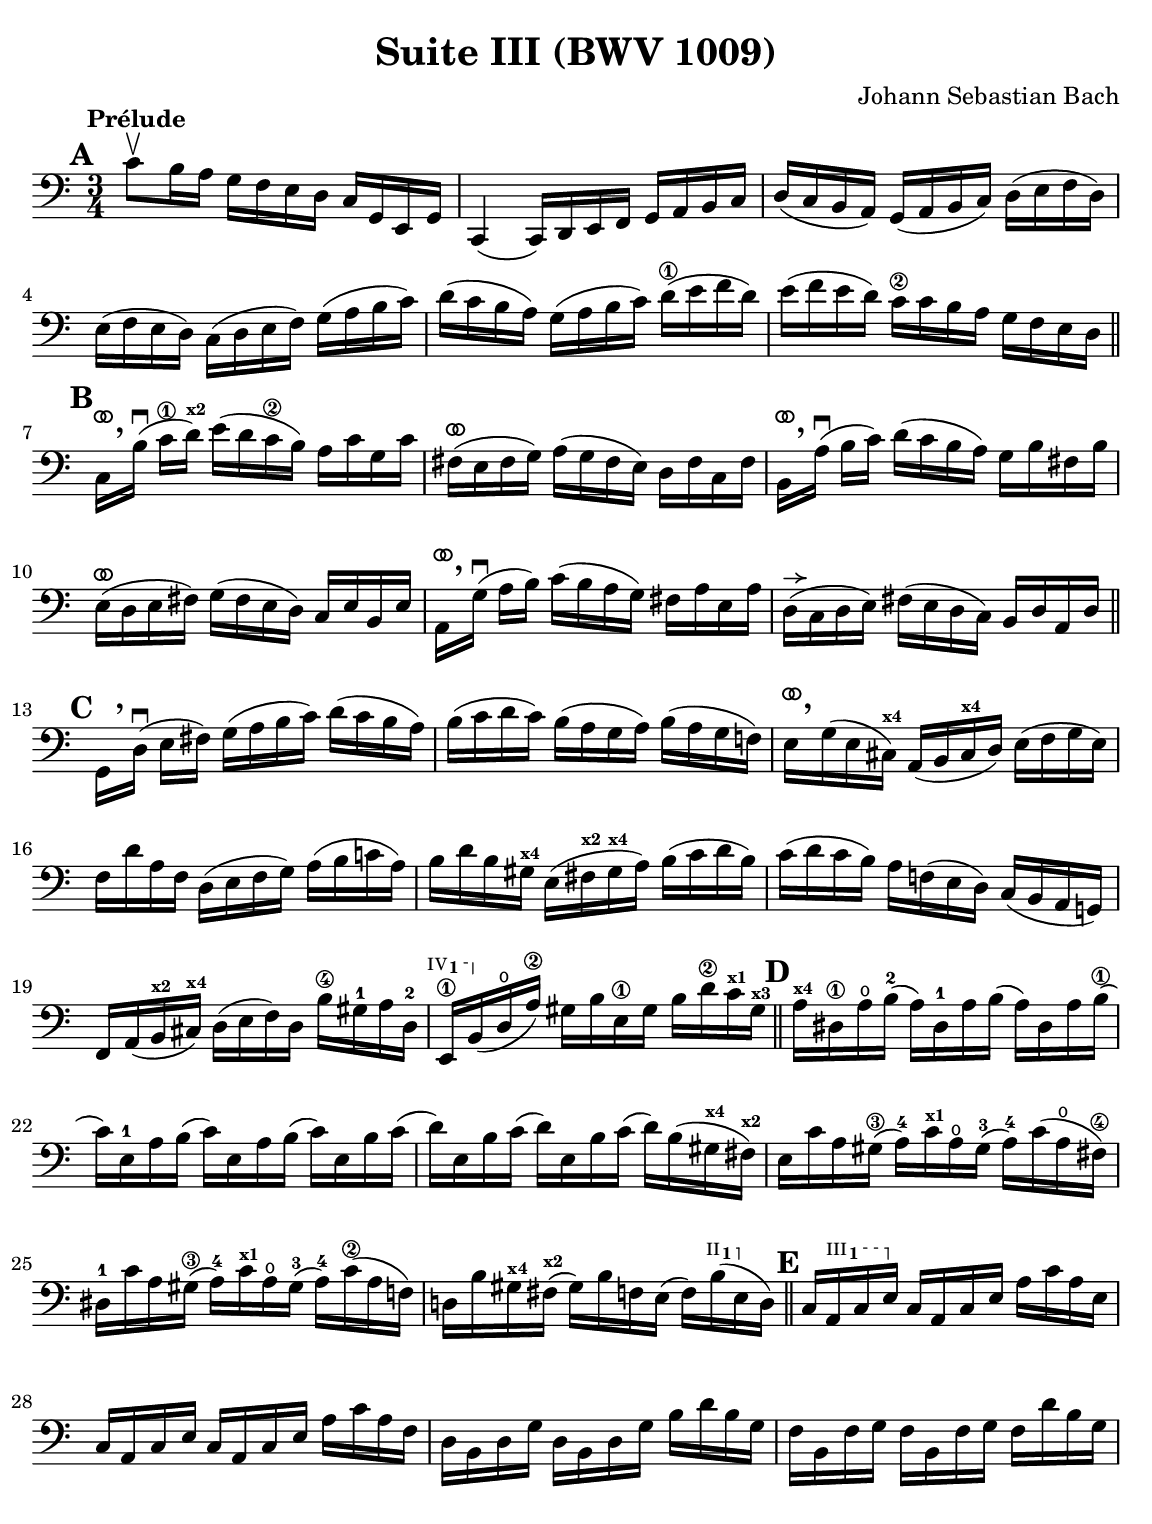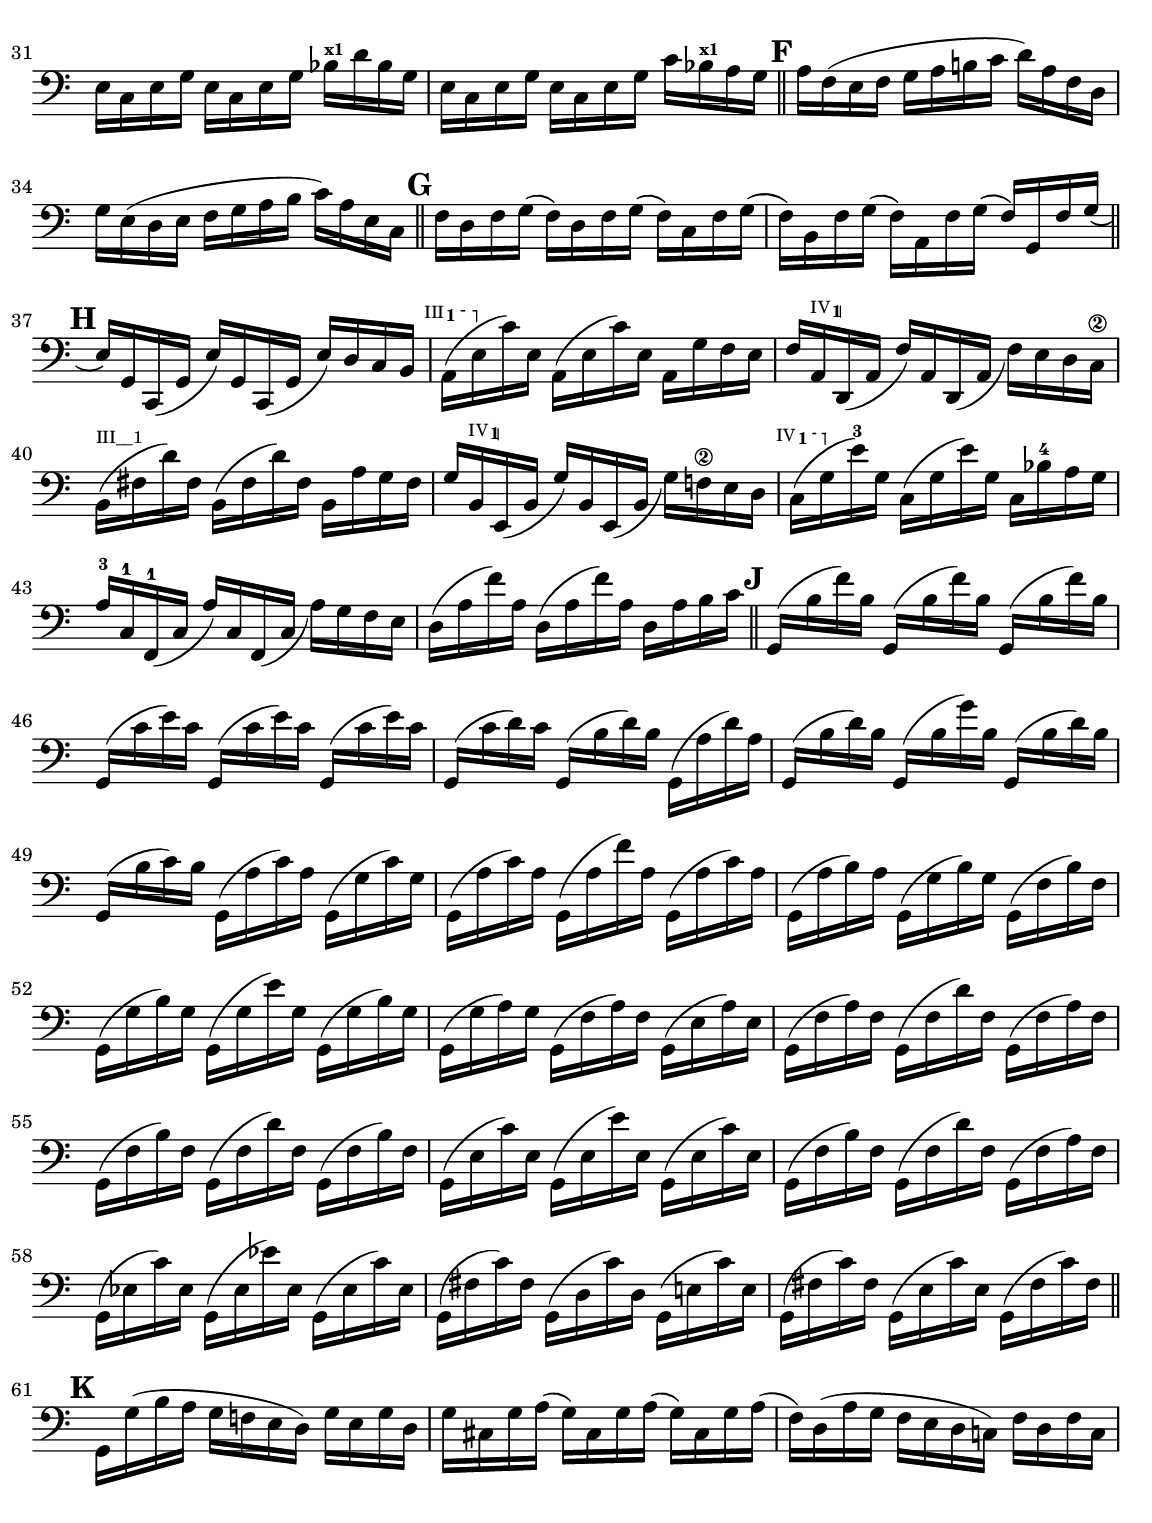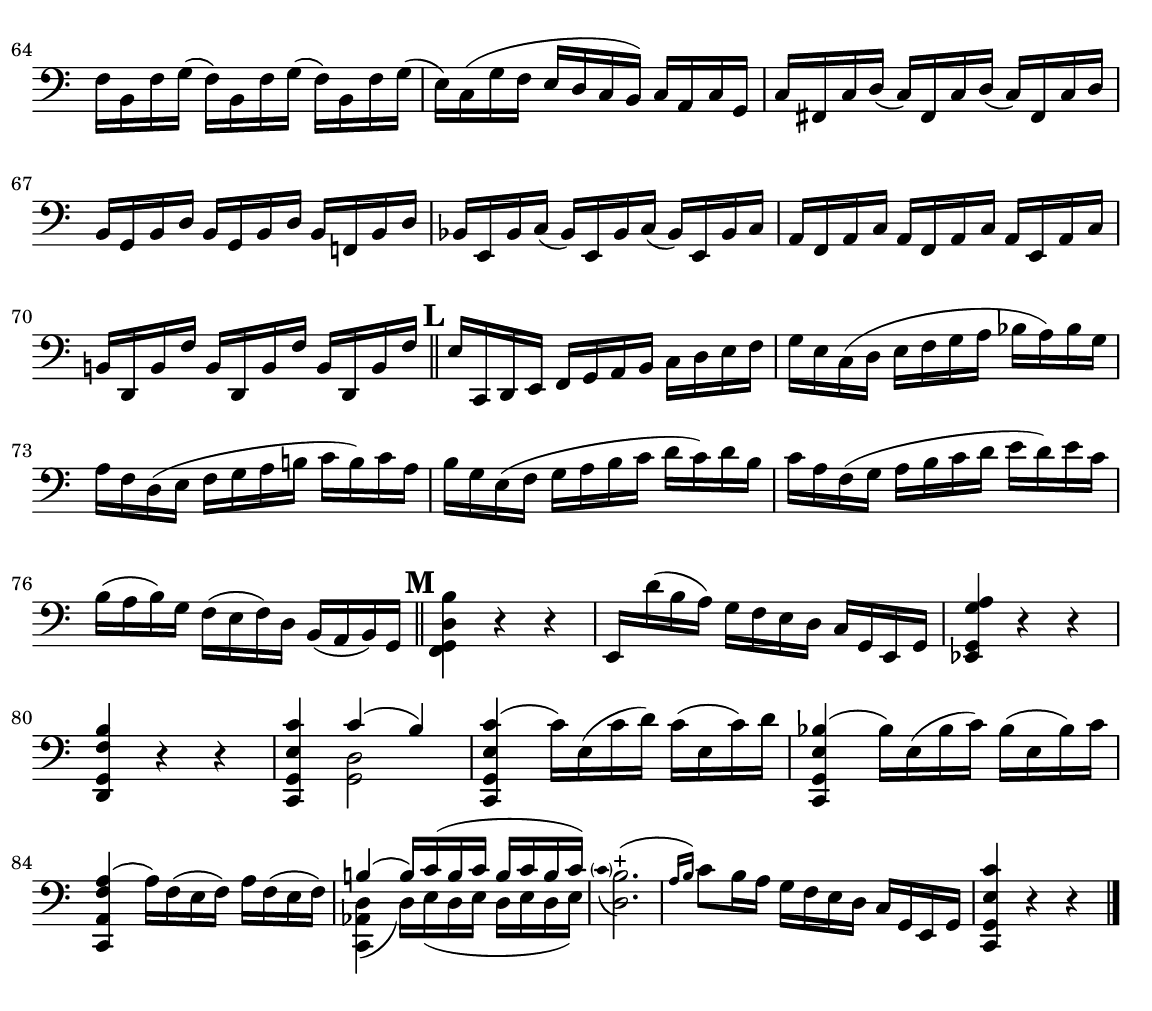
#(set-global-staff-size 21)

\version "2.18.2"

\header {
  title = "Suite III (BWV 1009)"
  composer = "Johann Sebastian Bach"
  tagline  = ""
}

\language "italiano"

% iPad Pro 12.9

\paper {
  paper-width  = 195\mm
  paper-height = 260\mm
  indent = #0
  page-count = #3
  line-width = #184
  print-page-number = ##f
  ragged-last-bottom = ##t
  ragged-bottom = ##f
%  ragged-last = ##t
}

% \phrasingSlurDashed
% \SlurDashed
% \slurSolid

allongerUne = \markup {
  \center-column {
    \combine
    \draw-line #'(-2 . 0)
    \arrow-head #X #RIGHT ##f
  }
}

ringsps = #"
  0.15 setlinewidth
  0.9 0.6 moveto
  0.4 0.6 0.5 0 361 arc
  stroke
  1.0 0.6 0.5 0 361 arc
  stroke
  "

vibrato = \markup {
  \with-dimensions #'(-0.2 . 1.6) #'(0 . 1.2)
  \postscript #ringsps
}

startModernBarre =
#(define-event-function (parser location fretnum partial)
   (number? number?)
    #{
      \tweak bound-details.left.text
        \markup
          \teeny \concat {
          #(format #f "~@r" fretnum)
          \hspace #.2
          \lower #.3 \small \bold \fontsize #-2 #(number->string partial)
          \hspace #.5
        }
      \tweak font-size -1
      \tweak font-shape #'upright
      \tweak style #'dashed-line
      \tweak dash-fraction #0.3
      \tweak dash-period #1
      \tweak bound-details.left.stencil-align-dir-y #0.35
      \tweak bound-details.left.padding 2.5 % was 0.25
      \tweak bound-details.left.attach-dir -1
      \tweak bound-details.left-broken.text ##f
      \tweak bound-details.left-broken.attach-dir -1
      %% adjust the numeric values to fit your needs:
      \tweak bound-details.left-broken.padding 0.5 %% was 1.5
      \tweak bound-details.right-broken.padding 0
      \tweak bound-details.right.padding 0.25
      \tweak bound-details.right.attach-dir 2
      \tweak bound-details.right-broken.text ##f
      \tweak bound-details.right.text
        \markup
          \with-dimensions #'(0 . 0) #'(-.3 . 0) %% was (0 . -1)
          \draw-line #'(0 . -1)
      \startTextSpan
   #})

stopBarre = \stopTextSpan

% Analysis brackets under the staff

\layout {
  \context {
    \Voice
    \consists "Horizontal_bracket_engraver"
  }
}

\score {
  \new Staff {
    \override Hairpin.to-barline = ##f
    \override Beam.auto-knee-gap = #2
    \override ParenthesesItem.padding = #0.1
    \override ParenthesesItem.font-size = #-1
    \override BreathingSign.text = \markup {
      \translate #'(-1.75 . 1.6)
      \musicglyph #"scripts.rcomma"
    }

    \tempo "Prélude"
    \time 3/4
    \key do \major
    \clef "bass"
    
      \mark \default
      do'8\upbow si16 la16 sol16 fa16 mi16 re16 do16 sol,16 mi,16 sol,16
    | do,4( do,16) re,16 mi,16 fa,16 sol,16 la,16 si,16 do16
    | re16( do16 si,16 la,16) sol,16( la,16 si,16 do16) re16( mi16 fa16 re16)
    | mi16( fa16 mi16 re16) do16( re16 mi16 fa16) sol16( la16 si16 do'16)
    | re'16( do'16 si16 la16) sol16( la16 si16 do'16) re'16(\1 mi'16 fa'16 re'16)
    | mi'16( fa'16 mi'16 re'16) do'16\2 do'16 si16 la16 sol16 fa16 mi16 re16
    \bar "||" \mark \default
      do16[^\vibrato \breathe si16]\downbow( do'16\1 re'16)^\markup{\teeny\bold x2} 
      mi'16( re'16 do'16\2 si16) la16 do'16 sol16 do'16
    | fad16(^\vibrato mi16 fad16 sol16) la16( sol16 fad16 mi16) re16 fad16 do16 fad16
    | si,16[^\vibrato \breathe la16](\downbow si16 do'16) re'16( do'16 si16 la16) sol16 si16 fad16 si16
    | mi16(^\vibrato re16 mi16 fad16) sol16( fad16 mi16 re16) do16 mi16 si,16 mi16
    | la,16[^\vibrato \breathe sol16](\downbow la16 si16) do'16( si16 la16 sol16) fad16 la16 mi16 la16
    | re16(^\allongerUne do16 re16 mi16) fad16( mi16 re16 do16) si,16 re16 la,16 re16
    \bar "||" \mark \default
      sol,16_[ \breathe re16]\downbow( mi16 fad16) sol16( la16 si16 do'16) re'16( do'16 si16 la16)
    | si16( do'16 re'16 do'16) si16( la16 sol16 la16) si16( la16 sol16 fa!16)
    | mi16[^\vibrato \breathe sol16( mi16 dod16)]^\markup{\teeny\bold x4} 
      la,16( si,16 dod16^\markup{\teeny\bold x4} re16) mi16( fa16 sol16 mi16)
    | fa16 re'16 la16 fa16 re16( mi16 fa16 sol16) la16( si16 do'!16 la16)
    | si16 re'16 si16 sold16^\markup{\bold\teeny x4} mi16( fad16^\markup{\bold\teeny x2} 
      sold16^\markup{\bold\teeny x4} la16) si16( do'16 re'16 si16)
    | do'16( re'16 do'16 si16) la16 fa!16( mi16 re16) do16( si,16 la,16 sol,!16)
    | fa,16 la,16( si,16^\markup{\teeny\bold x2} dod16)^\markup{\teeny\bold x4} 
      re16( mi16 fa16) re16 si16\4 sold16-1 la16 re16-2
    \startModernBarre #4 #1 mi,16\1 si,16( \stopBarre re16\open la16)\2 
    sold16 si16 mi16\1 sold16 si16 re'16\2 do'16^\markup{\teeny\bold x1} 
    sold16^\markup{\teeny\bold x3}
    \bar "||" \mark \default
      la16^\markup{\teeny\bold x4} red16\1 la16\open si16(-2 la16) red16-1 la16 si16( 
      la16) red16 la16 si16(\1
    | do'16) mi16-1 la16 si16( do'16) mi16 la16 si16( do'16) mi16 si16 do'16(
    | re'16) mi16 si16 do'16( re'16) mi16 si16 do'16( re'16) si16( 
      sold16^\markup{\teeny\bold x4} fad16)^\markup{\teeny\bold x2}
    | mi16 do'16 la16 sold16(\3 la16)-4 do'16^\markup{\teeny\bold x1} 
      la16\open sold16(-3 la16)-4 do'16( la16\open fad16)\4
    | red16-1 do'16 la16 sold16(\3 la16)-4 do'16^\markup{\teeny\bold x1} 
      la16\open sold16(-3 la16)-4 do'16(\2 la16 fa!16)
    | re!16 si16 sold16^\markup{\teeny\bold x4} fad16(^\markup{\teeny\bold x2} 
      sold16) si16 fa!16 mi16( fa16) 
      \startModernBarre #2 #1 si16( mi16 \stopBarre re16)
    \bar "||" \mark \default
      do16 \startModernBarre #3 #1 la,16 
      do16 mi16 \stopBarre do16 la,16 do16 mi16 la16 do'16 la16 mi16
    | do16 la,16 do16 mi16 do16 la,16 do16 mi16 la16 do'16 la16 fa16
    | re16 si,16 re16 sol16 re16 si,16 re16 sol16 si16 re'16 si16 sol16
    | fa16 si,16 fa16 sol16 fa16 si,16 fa16 sol16 fa16 re'16 si16 sol16
    | mi16 do16 mi16 sol16 mi16 do16 mi16 sol16 sib16^\markup{\bold\teeny x1}
      re'16 sib16 sol16
    | mi16 do16 mi16 sol16 mi16 do16 mi16 sol16 do'16 sib16^\markup{\bold\teeny x1} la16 sol16
    \bar "||" \mark \default
      la16 fa16( mi16 fa16 sol16 la16 si!16 do'16 re'16) la16 fa16 re16
    | sol16 mi16( re16 mi16 fa16 sol16 la16 si16 do'16) la16 mi16 do16
    \bar "||" \mark \default
      fa16 re16 fa16 sol16( fa16) re16 fa16 sol16( fa16) do16 fa16 sol16(
    | fa16) si,16 fa16 sol16( fa16) la,16 fa16 sol16( fa16) sol,16 fa16 sol16(
    \bar "||" \mark \default
      mi16) sol,16 do,16( sol,16 mi16) sol,16 do,16( sol,16 mi16) re16 do16 si,16
      \startModernBarre #3 #1 la,16( mi16 \stopBarre 
      do'16) mi16 la,16( mi16 do'16) mi16 la,16 sol16 fa16 mi16
    | fa16 \startModernBarre #4 #1 la,16 re,16( \stopBarre 
      la,16 fa16) la,16 re,16_( la,16 fa16) mi16 re16 do16\2
    | si,16(^\markup{\teeny III__1} fad16 
      re'16) fad16 si,16( fad16 re'16) fad16 si,16 la16 sol16 fad16
    | sol16 \startModernBarre #4 #1 si,16 mi,16( \stopBarre 
      si,16 sol16) si,16 mi,16_( si,16 sol16) fa!16\2 mi16 re16
      \startModernBarre #4 #1 do16( sol16 \stopBarre mi'16)-3 sol16 
      do16( sol16 mi'16) sol16 do16 sib16-4 la16 sol16
    | la16-3 do16-1 fa,16(-1 do16 la16) do16 fa,16_( do16 la16) sol16 fa16 mi16
    | re16( la16 fa'16) la16 re16( la16 fa'16) la16 re16 la16 si16 do'16
    \bar "||" \mark \default
      sol,16( si16 fa'16) si16 sol,16( si16 fa'16) si16 sol,16( si16 fa'16) si16
    | sol,16( do'16 mi'16) do'16 sol,16( do'16 mi'16) do'16 sol,16( do'16 mi'16) do'16
    | sol,16( do'16 re'16) do'16 sol,16( si16 re'16) si16 sol,16( la16 re'16) la16
    | sol,16( si16 re'16) si16 sol,16( si16 sol'16) si16 sol,16( si16 re'16) si16 
    | sol,16( si16 do'16) si16  sol,16( la16 do'16) la16 sol,16( sol16 do'16) sol16
    | sol,16( la16 do'16) la16 sol,16( la16 fa'16) la16 sol,16( la16 do'16) la16
    | sol,16( la16 si16) la16 sol,16( sol16 si16) sol16 sol,16( fa16 si16) fa16
    | sol,16( sol16 si16) sol16 sol,16( sol16 mi'16) sol16 sol,16( sol16 si16) sol16
    | sol,16( sol16 la16) sol16 sol,16( fa16 la16) fa16 sol,16( mi16 la16) mi16
    | sol,16( fa16 la16) fa16 sol,16( fa16 re'16) fa16 sol,16( fa16 la16) fa16
    | sol,16( fa16 si16) fa16 sol,16( fa16 re'16) fa16 sol,16( fa16 si16) fa16
    | sol,16( mi16 do'16) mi16 sol,16( mi16 mi'16) mi16 sol,16( mi16 do'16) mi16
    | sol,16( fa16 si16) fa16 sol,16( fa16 re'16) fa16 sol,16( fa16 la16) fa16
    | sol,16( mib16 do'16) mib16 sol,16( mib16 mib'16) mib16 sol,16( mib16 do'16) mib16
    | sol,16( fad16 do'16) fad16 sol,16( re16 do'16) re16 sol,16( mi!16 do'16) mi16
    | sol,16( fad16 do'16) fad16  sol,16( mi16 do'16) mi16 sol,16( fad16 do'16) fad16 
    \bar "||" \mark \default
      sol,16 sol16( si16 la16 sol16 fa!16 mi16 re16) sol16 mi16 sol16 re16
    | sol16 dod16 sol16 la16( sol16) dod16 sol16 la16( sol16) dod16 sol16 la16(
    | fa16) re16( la16 sol16 fa16 mi16 re16 do!16) fa16 re16 fa16 do16 
    | fa16 si,16 fa16 sol16( fa16) si,16 fa16 sol16( fa16) si,16 fa16 sol16(
    | mi16) do16( sol16 fa16 mi16 re16 do16 si,16) do16 la,16 do16 sol,16
    | do16 fad,16 do16 re16( do16) fad,16  do16 re16( do16) fad,16 do16 re16
    | si,16 sol,16 si,16 re16 si,16 sol,16 si,16 re16 si,16 fa,!16 si,16 re16
    | sib,16 mi,16 sib,16 do16( sib,16) mi,16 sib,16 do16( sib,16) mi,16 sib,16 do16
    | la,16 fa,16 la,16 do16 la,16 fa,16 la,16 do16 la,16 mi,16 la,16 do16
    | si,!16 re,16 si,16 fa16 si,16 re,16 si,16 fa16 si,16 re,16 si,16 fa16
    \bar "||" \mark \default
      mi16 do,16 re,16 mi,16 fa,16 sol,16 la,16 si,16 do16 re16 mi16 fa16
    | sol16 mi16 do16( re16 mi16 fa16 sol16 la16 sib16 la16) sib16 sol16
    | la16 fa16 re16( mi16 fa16 sol16 la16 si!16 do'16 si16) do'16 la16
    | si16 sol16 mi16( fa16 sol16 la16 si16 do'16 re'16 do'16) re'16 si16
    | do'16 la16 fa16( sol16 la16 si16 do'16 re'16 mi'16 re'16) mi'16 do'16
    | si16( la16 si16) sol16 fa16( mi16 fa16) re16 si,16( la,16 si,16) sol,16
    \bar "||" \mark \default
      <<si4 re4 sol,4 fa,4>> r4 r4
    | mi,16 re'16( si16 la16) sol16 fa16 mi16 re16 do16 sol,16 mi,16 sol,16
    | <<la4 sol4 sol,4 mib,4>> r4 r4
    | <<si4 fa4 sol,4 re,4>> r4 r4
    | <<do'4 mi4 sol,4 do,4>> <<{do'4( si4)}\\{<<re2 sol,2>>}>>
    | <<do'4( mi4 sol,4 do,4>> do'16) mi16( do'16 re'16) do'16( mi16 do'16) re'16
    | <<sib4( mi4 sol,4 do,4>> sib16) mi16( sib16 do'16) sib16( mi16 sib16) do'16
    | <<la4( fa4 la,4 do,4>> la16) fa16( mi16 fa16) la16 fa16( mi16 fa16)
    | <<{si!4( si16) do'16( si16 do'16 si16 do'16 si16 do'16)}\\
        {<<re4( lab,4 do,4>> re16) mi16( re16 mi16 re16 mi16 re16 mi16)}>> 
    | <<\appoggiatura {\hide Stem \parenthesize do'4 \undo \hide Stem} si2.-+( re2.>>
      \grace{la16 si16)}
    | do'8 si16 la16 sol16 fa16 mi16 re16 do16 sol,16 mi,16 sol,16     
    | <<do'4 mi4 sol,4 do,4>> r4 r4
     \bar "|."
  }
}
